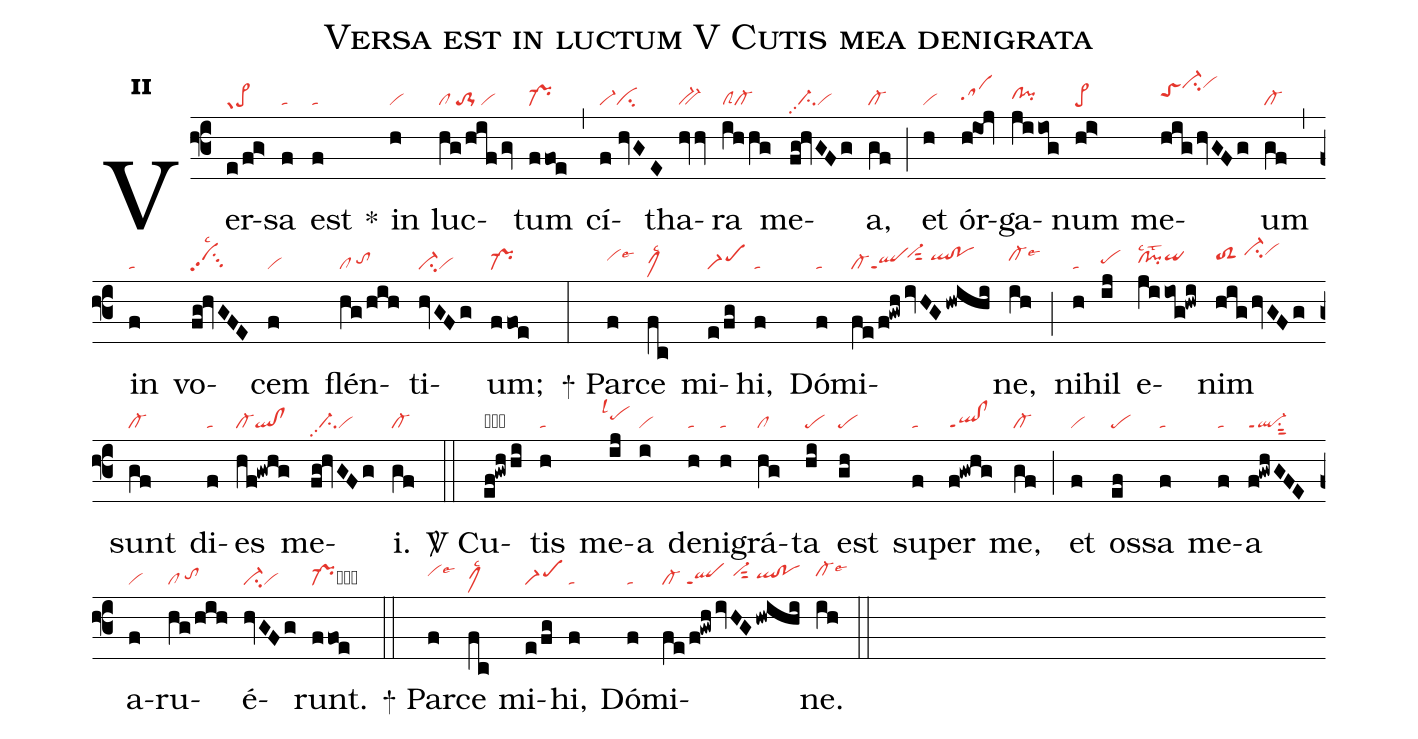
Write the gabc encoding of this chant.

name:Versa est in luctum V Cutis mea denigrata;
office-part:re;
mode:2;
nabc-lines:1;
%%
initial-style: 1;
name:Versa est in luctum;
mode: 2;
office-part: Responsorium;
annotation: Resp.;
annotation: ii;
nabc-lines:1;
%%
(f3) Ver(e/f!g>|grpe>)sa(f|ta) est(f|ta) <sp>*</sp>() in(h|vi) luc(hg/hif/gv|cl/to-1/vi)tum(ffoe|pr-) (,) cí(f//hvGE|vi-ci)tha(hvhv|bv-)ra(ihhg|clScl-) me(fg!hvGFg|//ci-pp2vi)a,(gf|cl-) (;) et(h|vi) ór(hiOj|sahh)ga(jiiog|clhh!pihh)num(hi>|pe>) me(highvGFg|toShici-hlvihl)um(gf|cl-) (,) in(f|ta) vo(fg@hvGFE|vihisu3pp2lsc2)cem(f|vi) flén(hg/hih|cl/tohh)ti(hvGFg|ci-vi)um;(ffoe|pr-) (:)

<sp>+</sp> Par(f|vihilse6)ce(fc|clMhhlsc2) mi(e/fg|scM1)hi,(f|ta) Dó(f|ta)mi(fe/f!gwhivHG/hwihi|cl-qlppt1`vi-hjsut2/qlhi!pohi)ne,(ih|cl-hilse6) (;) ni(h|ta)hil(ij|pehh) e(jiiog!hwi|clhh!pihhlsc2lst2qihi)nim(highvGFg|toS2hi/ci-hkvihk) sunt(gf|cl-) di(f|ta)es(hf!gwhg|cl-ql!cl) me(fg!hvGFg|//ci-pp2vi)i.(gf|cl-) (::)

<sp>V/</sp> Cu(ef!gwh/hi|obqlppt2/pehi)tis(h|ta) me(ij|``pehilsl1)a(i|vi) de(h|ta)ni(h|ta)grá(hg|cl)ta(hi|pe) est(gh|pe) su(f|ta)per(f!gwhg|ql!clppt1) me,(gf|cl-) (;) et(f|vi) os(ef|pe)sa(f|ta) me(f|ta)a(f!gwhGFE|ql-ppt1su1sut2) a(f|vi)ru(hg/hih|cl/tohh)é(hvGFg|ci-vi)runt.(ffoe|pr-cb) (::)

<sp>+</sp> Par(f|vihilse6)ce(fc|clMhhlsc2) mi(e/fg|scM1)hi,(f|ta) Dó(f|ta)mi(fe/f!gwhivHG/hwihi|cl-/qlppt1/vi-hisut2/qlhh!pohh)ne.(ih|cl-hilse6) (::)
